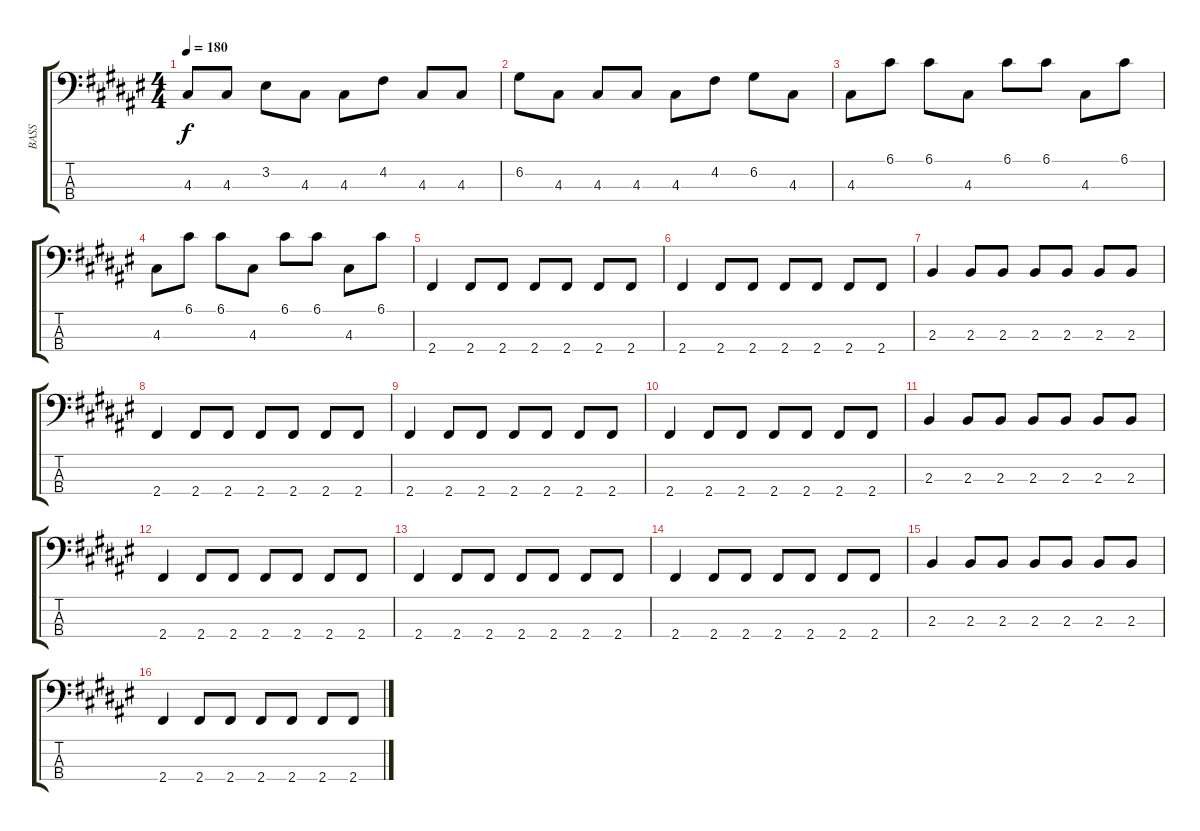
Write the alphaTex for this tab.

\track ("BASS" "BASS") {instrument electricbassfinger}
\staff {score tabs}
\tuning (G2 D2 A1 E1) {hide}
\ts (4 4)
\tempo 180
\clef f4
\ks f#
4.3.8{dy f} 4.3.8 3.2.8 4.3.8 4.3.8 4.2.8 4.3.8 4.3.8 |
6.2.8 4.3.8 4.3.8 4.3.8 4.3.8 4.2.8 6.2.8 4.3.8 |
4.3.8 6.1.8 6.1.8 4.3.8 6.1.8 6.1.8 4.3.8 6.1.8 |
4.3.8 6.1.8 6.1.8 4.3.8 6.1.8 6.1.8 4.3.8 6.1.8 |
2.4.4 2.4.8 2.4.8 2.4.8 2.4.8 2.4.8 2.4.8 |
2.4.4 2.4.8 2.4.8 2.4.8 2.4.8 2.4.8 2.4.8 |
2.3.4 2.3.8 2.3.8 2.3.8 2.3.8 2.3.8 2.3.8 |
2.4.4 2.4.8 2.4.8 2.4.8 2.4.8 2.4.8 2.4.8 |
2.4.4 2.4.8 2.4.8 2.4.8 2.4.8 2.4.8 2.4.8 |
2.4.4 2.4.8 2.4.8 2.4.8 2.4.8 2.4.8 2.4.8 |
2.3.4 2.3.8 2.3.8 2.3.8 2.3.8 2.3.8 2.3.8 |
2.4.4 2.4.8 2.4.8 2.4.8 2.4.8 2.4.8 2.4.8 |
2.4.4 2.4.8 2.4.8 2.4.8 2.4.8 2.4.8 2.4.8 |
2.4.4 2.4.8 2.4.8 2.4.8 2.4.8 2.4.8 2.4.8 |
2.3.4 2.3.8 2.3.8 2.3.8 2.3.8 2.3.8 2.3.8 |
2.4.4 2.4.8 2.4.8 2.4.8 2.4.8 2.4.8 2.4.8
